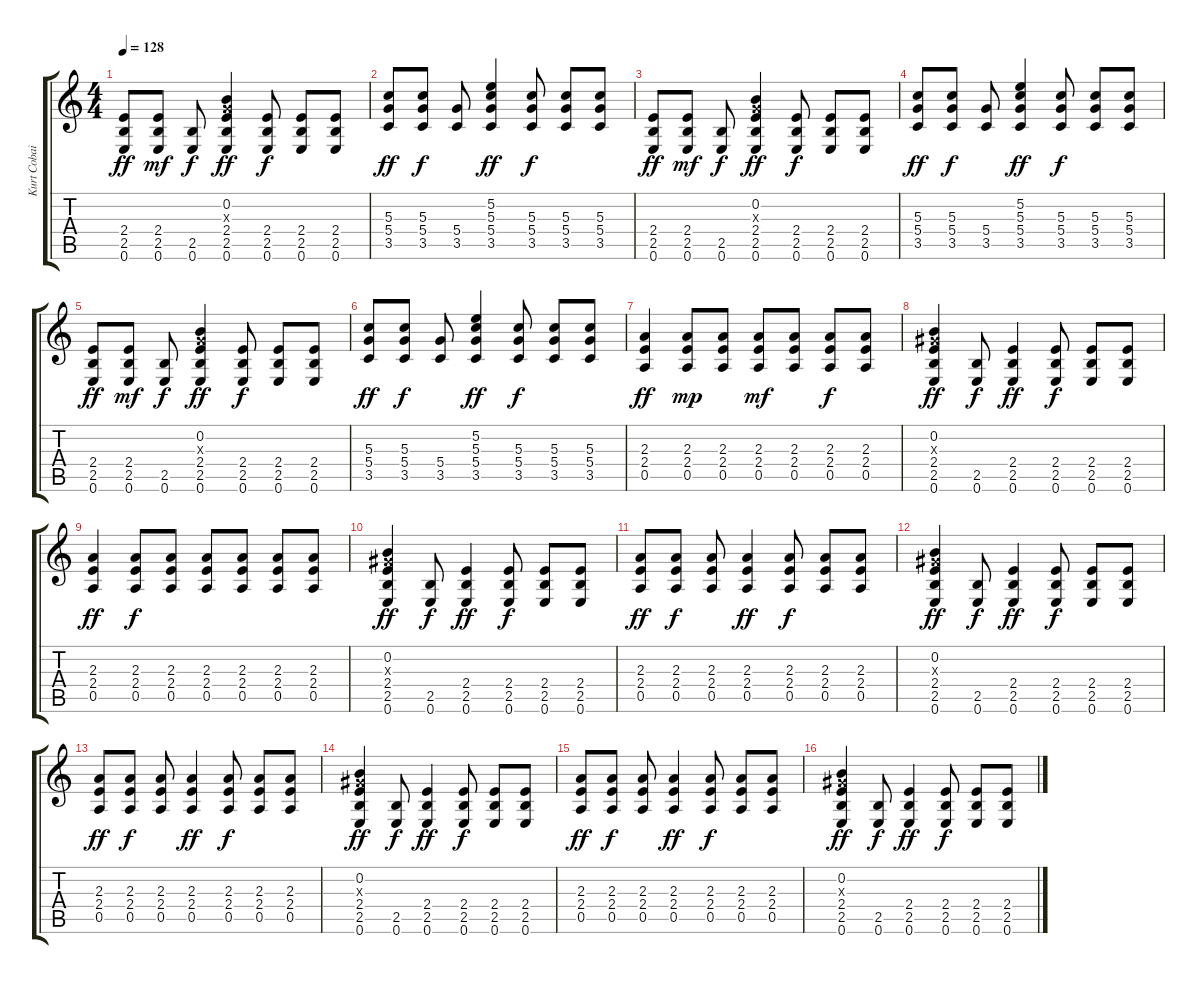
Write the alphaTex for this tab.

\track ("Kurt Cobain" "Kurt Cobai") {instrument electricguitarclean}
\staff {score tabs}
\tuning (E4 B3 G3 D3 A2 E2) {hide}
\ts (4 4)
\tempo 128
\clef g2
\ks c
(2.4 2.5 0.6).8{dy ff} (2.4 2.5 0.6).8{dy mf} (2.5 0.6).8{dy f} (0.2 0.3{x} 2.4 2.5 0.6).4{dy ff} (2.4 2.5 0.6).8{dy f} (2.4 2.5 0.6).8 (2.4 2.5 0.6).8 |
(5.3 5.4 3.5).8{dy ff} (5.3 5.4 3.5).8{dy f} (5.4 3.5).8 (5.2 5.3 5.4 3.5).4{dy ff} (5.3 5.4 3.5).8{dy f} (5.3 5.4 3.5).8 (5.3 5.4 3.5).8 |
(2.4 2.5 0.6).8{dy ff} (2.4 2.5 0.6).8{dy mf} (2.5 0.6).8{dy f} (0.2 0.3{x} 2.4 2.5 0.6).4{dy ff} (2.4 2.5 0.6).8{dy f} (2.4 2.5 0.6).8 (2.4 2.5 0.6).8 |
(5.3 5.4 3.5).8{dy ff} (5.3 5.4 3.5).8{dy f} (5.4 3.5).8 (5.2 5.3 5.4 3.5).4{dy ff} (5.3 5.4 3.5).8{dy f} (5.3 5.4 3.5).8 (5.3 5.4 3.5).8 |
(2.4 2.5 0.6).8{dy ff} (2.4 2.5 0.6).8{dy mf} (2.5 0.6).8{dy f} (0.2 0.3{x} 2.4 2.5 0.6).4{dy ff} (2.4 2.5 0.6).8{dy f} (2.4 2.5 0.6).8 (2.4 2.5 0.6).8 |
(5.3 5.4 3.5).8{dy ff} (5.3 5.4 3.5).8{dy f} (5.4 3.5).8 (5.2 5.3 5.4 3.5).4{dy ff} (5.3 5.4 3.5).8{dy f} (5.3 5.4 3.5).8 (5.3 5.4 3.5).8 |
(2.3 2.4 0.5).4{dy ff} (2.3 2.4 0.5).8{dy mp} (2.3 2.4 0.5).8 (2.3 2.4 0.5).8{dy mf} (2.3 2.4 0.5).8 (2.3 2.4 0.5).8{dy f} (2.3 2.4 0.5).8 |
(0.2 1.3{x} 2.4 2.5 0.6).4{dy ff} (2.5 0.6).8{dy f} (2.4 2.5 0.6).4{dy ff} (2.4 2.5 0.6).8{dy f} (2.4 2.5 0.6).8 (2.4 2.5 0.6).8 |
(2.3 2.4 0.5).4{dy ff} (2.3 2.4 0.5).8{dy f} (2.3 2.4 0.5).8 (2.3 2.4 0.5).8 (2.3 2.4 0.5).8 (2.3 2.4 0.5).8 (2.3 2.4 0.5).8 |
(0.2 1.3{x} 2.4 2.5 0.6).4{dy ff} (2.5 0.6).8{dy f} (2.4 2.5 0.6).4{dy ff} (2.4 2.5 0.6).8{dy f} (2.4 2.5 0.6).8 (2.4 2.5 0.6).8 |
(2.3 2.4 0.5).8{dy ff} (2.3 2.4 0.5).8{dy f} (2.3 2.4 0.5).8 (2.3 2.4 0.5).4{dy ff} (2.3 2.4 0.5).8{dy f} (2.3 2.4 0.5).8 (2.3 2.4 0.5).8 |
(0.2 1.3{x} 2.4 2.5 0.6).4{dy ff} (2.5 0.6).8{dy f} (2.4 2.5 0.6).4{dy ff} (2.4 2.5 0.6).8{dy f} (2.4 2.5 0.6).8 (2.4 2.5 0.6).8 |
(2.3 2.4 0.5).8{dy ff} (2.3 2.4 0.5).8{dy f} (2.3 2.4 0.5).8 (2.3 2.4 0.5).4{dy ff} (2.3 2.4 0.5).8{dy f} (2.3 2.4 0.5).8 (2.3 2.4 0.5).8 |
(0.2 1.3{x} 2.4 2.5 0.6).4{dy ff} (2.5 0.6).8{dy f} (2.4 2.5 0.6).4{dy ff} (2.4 2.5 0.6).8{dy f} (2.4 2.5 0.6).8 (2.4 2.5 0.6).8 |
(2.3 2.4 0.5).8{dy ff} (2.3 2.4 0.5).8{dy f} (2.3 2.4 0.5).8 (2.3 2.4 0.5).4{dy ff} (2.3 2.4 0.5).8{dy f} (2.3 2.4 0.5).8 (2.3 2.4 0.5).8 |
(0.2 1.3{x} 2.4 2.5 0.6).4{dy ff} (2.5 0.6).8{dy f} (2.4 2.5 0.6).4{dy ff} (2.4 2.5 0.6).8{dy f} (2.4 2.5 0.6).8 (2.4 2.5 0.6).8
